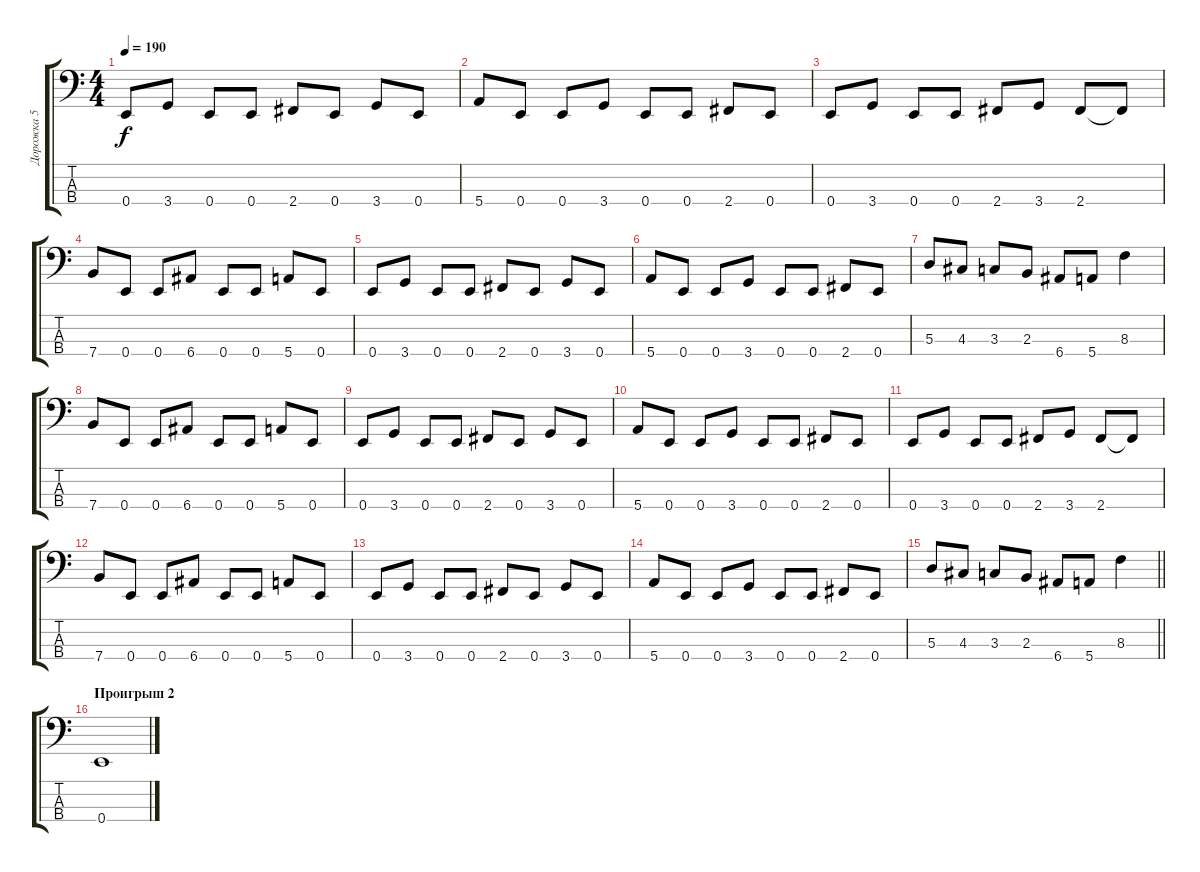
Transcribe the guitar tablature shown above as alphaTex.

\track ("Дорожка 5" "Дорожка 5") {instrument electricbasspick}
\staff {score tabs}
\tuning (G2 D2 A1 E1) {hide}
\ts (4 4)
\tempo 190
\clef f4
\ks c
0.4.8{dy f} 3.4.8 0.4.8 0.4.8 2.4.8 0.4.8 3.4.8 0.4.8 |
5.4.8 0.4.8 0.4.8 3.4.8 0.4.8 0.4.8 2.4.8 0.4.8 |
0.4.8 3.4.8 0.4.8 0.4.8 2.4.8 3.4.8 2.4.8 2.4{t}.8 |
7.4.8 0.4.8 0.4.8 6.4.8 0.4.8 0.4.8 5.4.8 0.4.8 |
0.4.8 3.4.8 0.4.8 0.4.8 2.4.8 0.4.8 3.4.8 0.4.8 |
5.4.8 0.4.8 0.4.8 3.4.8 0.4.8 0.4.8 2.4.8 0.4.8 |
5.3.8 4.3.8 3.3.8 2.3.8 6.4.8 5.4.8 8.3.4 |
7.4.8 0.4.8 0.4.8 6.4.8 0.4.8 0.4.8 5.4.8 0.4.8 |
0.4.8 3.4.8 0.4.8 0.4.8 2.4.8 0.4.8 3.4.8 0.4.8 |
5.4.8 0.4.8 0.4.8 3.4.8 0.4.8 0.4.8 2.4.8 0.4.8 |
0.4.8 3.4.8 0.4.8 0.4.8 2.4.8 3.4.8 2.4.8 2.4{t}.8 |
7.4.8 0.4.8 0.4.8 6.4.8 0.4.8 0.4.8 5.4.8 0.4.8 |
0.4.8 3.4.8 0.4.8 0.4.8 2.4.8 0.4.8 3.4.8 0.4.8 |
5.4.8 0.4.8 0.4.8 3.4.8 0.4.8 0.4.8 2.4.8 0.4.8 |
\barLineRight lightlight
5.3.8 4.3.8 3.3.8 2.3.8 6.4.8 5.4.8 8.3.4 |
\section ("" "Проигрыш 2")
0.4.1
